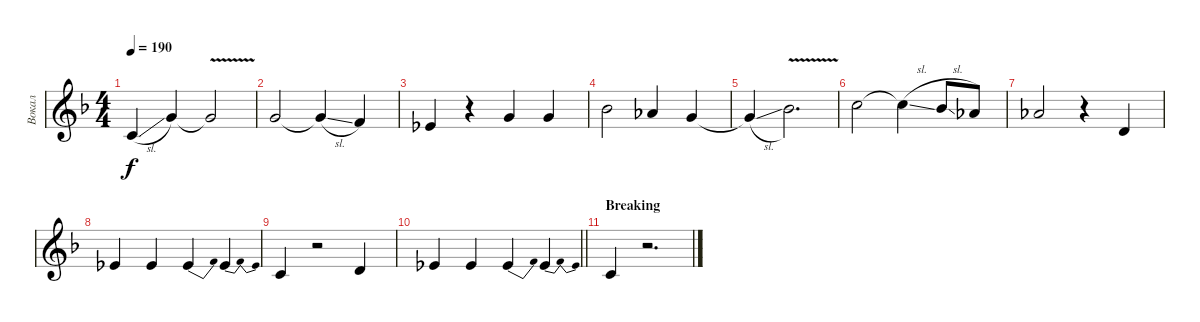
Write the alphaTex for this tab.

\track ("Вокал" "Вокал") {instrument trumpet}
\staff {score}
\tuning (E4 B3 G3 D3 A2 E2) {hide}
\ts (4 4)
\tempo 190
\clef g2
\ks dminor
1.2{sl t}.4{dy f} 8.2.4 8.2{v t}.2 |
8.2.2 8.2{sl t}.4 6.2.4 |
4.2.4 r.4 8.2.4 8.2.4 |
6.1.2 4.1.4 3.1.4 |
3.1{sl t}.4 6.1{v}.2{d} |
8.1.2 8.1{sl t}.4 6.1{sl}.8 4.1.8 |
4.1.2 r.4 3.2.4 |
4.2.4 4.2.4 4.2{be (bend 0 0 60 4)}.4 4.2{be (bendrelease 0 0 15 4 41 4 60 0)}.4 |
1.2.4 r.2 3.2.4 |
\barLineRight lightlight
4.2.4 4.2.4 4.2{be (bend 0 0 60 4)}.4 4.2{be (bendrelease 0 0 15 4 41 4 60 0)}.4 |
\section ("" "Breaking")
1.2.4 r.2{d}
